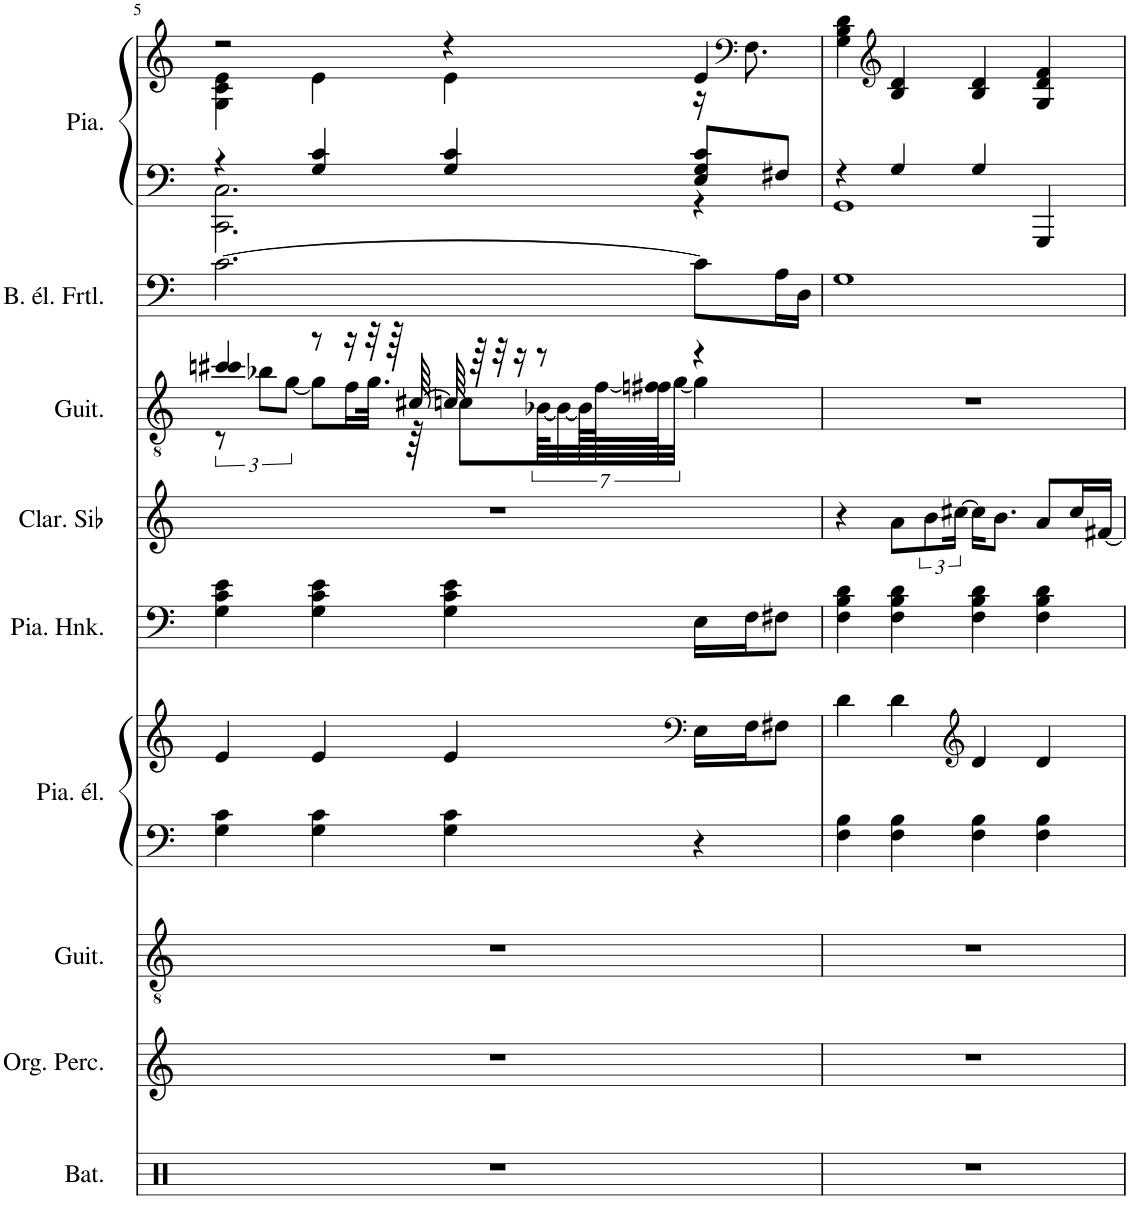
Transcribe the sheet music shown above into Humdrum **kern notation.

**kern	**kern	**kern	**kern	**kern	**kern	**kern	**kern	**kern	**kern	**kern
*part9	*part8	*part7	*part6	*part6	*part5	*part4	*part3	*part2	*part1	*part1
*staff11	*staff10	*staff9	*staff8	*staff7	*staff6	*staff5	*staff4	*staff3	*staff2	*staff1
*I"Batterie	*I"Orgue percussif, Percussive Organ	*I"Guitare acoustique, Acoustic Guitar (steel)	*I"Piano électrique, Electric Piano 2	*	*I"Piano Honky Tonk, Honky-tonk Piano	*I"Clarinette en Sib	*I"Guitare acoustique, Electric Guitar (jazz)	*I"Basse électrique fretless, Fretless Bass	*I"Piano, Acoustic Grand Piano	*
*I'Bat.	*I'Org. Perc.	*I'Guit.	*I'Pia. él.	*	*I'Pia. Hnk.	*I'Clar. Sib	*I'Guit.	*I'B. él. Frtl.	*I'Pia.	*
!!LO:PB:g=z
*clefX	*clefG2	*clefGv2	*clefF4	*clefG2	*clefF4	*clefG2	*clefGv2	*clefF4	*clefF4	*clefG2
*	*	*	*	*	*	*Trd1c2	*	*Trd7c12	*	*
*k[]	*k[]	*k[]	*k[]	*k[]	*k[]	*k[]	*k[]	*k[]	*k[]	*k[]
*M4/4	*M4/4	*M4/4	*M4/4	*M4/4	*M4/4	*M4/4	*M4/4	*M4/4	*M4/4	*M4/4
=5	=5	=5	=5	=5	=5	=5	=5	=5	=5	=5
*	*	*	*	*	*	*	*^	*	*^	*^
1r	1r	1r	4G\ 4c\	4e/	4G\ 4c\ 4e\	1r	4ccn/ 4cc#X/	12r	[2.c\	4r	2.CC\ 2.C\	2r	4G\ 4c\ 4e\
.	.	.	.	.	.	.	.	12b-X\L	.	.	.	.	.
.	.	.	.	.	.	.	.	[12g\J	.	.	.	.	.
.	.	.	4G\ 4c\	4e/	4G\ 4c\ 4e\	.	8r	8g\L]	.	4G/ 4c/	.	.	4e\
.	.	.	.	.	.	.	16r	16f\L	.	.	.	.	.
.	.	.	.	.	.	.	32r	32.g\JJk	.	.	.	.	.
.	.	.	.	.	.	.	64r	.	.	.	.	.	.
.	.	.	.	.	.	.	[64c#X/	64r	.	.	.	.	.
.	.	.	4G\ 4c\	4e/	4G\ 4c\ 4e\	.	64c#/]	8cn\L	.	4G/ 4c/	.	4r	4e\
.	.	.	.	.	.	.	64r	.	.	.	.	.	.
.	.	.	.	.	.	.	32r	.	.	.	.	.	.
.	.	.	.	.	.	.	16r	.	.	.	.	.	.
.	.	.	.	.	.	.	8r	[56B-X\KLL	.	.	.	.	.
.	.	.	.	.	.	.	.	28B-\_	.	.	.	.	.
.	.	.	.	.	.	.	.	112B-\LL]	.	.	.	.	.
.	.	.	.	.	.	.	.	[112f\J	.	.	.	.	.
.	.	.	.	.	.	.	.	56fn\] 56f#X\J	.	.	.	.	.
.	.	.	.	.	.	.	.	[28g\JJJ	.	.	.	.	.
*	*	*	*	*clefF4	*	*	*	*	*	*	*	*	*
.	.	.	4r	16E\LL	16E\LL	.	4r	4g\]	8c\L]	8E/ 8G/ 8c/L	4r	4e/	16r
*	*	*	*	*	*	*	*	*	*	*	*	*clefF4	*
.	.	.	.	16F\J	16F\J	.	.	.	.	.	.	.	8.F\
.	.	.	.	8F#X\J	8F#X\J	.	.	.	16A\L	8F#X/J	.	.	.
.	.	.	.	.	.	.	.	.	16D\JJ	.	.	.	.
*	*	*	*	*	*	*	*v	*v	*	*	*	*v	*v
=6	=6	=6	=6	=6	=6	=6	=6	=6	=6	=6	=6
1r	1r	1r	4F\ 4B\	4d\	4F\ 4B\ 4d\	4r	1r	1G	4r	1GG	4G\ 4B\ 4d\
*	*	*	*	*	*	*	*	*	*	*	*clefG2
.	.	.	4F\ 4B\	4d\	4F\ 4B\ 4d\	8a\L	.	.	4G/	.	4B/ 4d/
.	.	.	.	.	.	12b\	.	.	.	.	.
.	.	.	.	.	.	[24cc#X\Jk	.	.	.	.	.
*	*	*	*	*clefG2	*	*	*	*	*	*	*
.	.	.	4F\ 4B\	4d/	4F\ 4B\ 4d\	16cc#\KL]	.	.	4G/	.	4B/ 4d/
.	.	.	.	.	.	8.b\J	.	.	.	.	.
.	.	.	4F\ 4B\	4d/	4F\ 4B\ 4d\	8a/L	.	.	4GGG/	.	4G/ 4d/ 4f/
.	.	.	.	.	.	16cc#/L	.	.	.	.	.
.	.	.	.	.	.	[16f#X/JJ	.	.	.	.	.
*	*	*	*	*	*	*	*	*	*v	*v	*
=	=	=	=	=	=	=	=	=	=	=
*-	*-	*-	*-	*-	*-	*-	*-	*-	*-	*-
